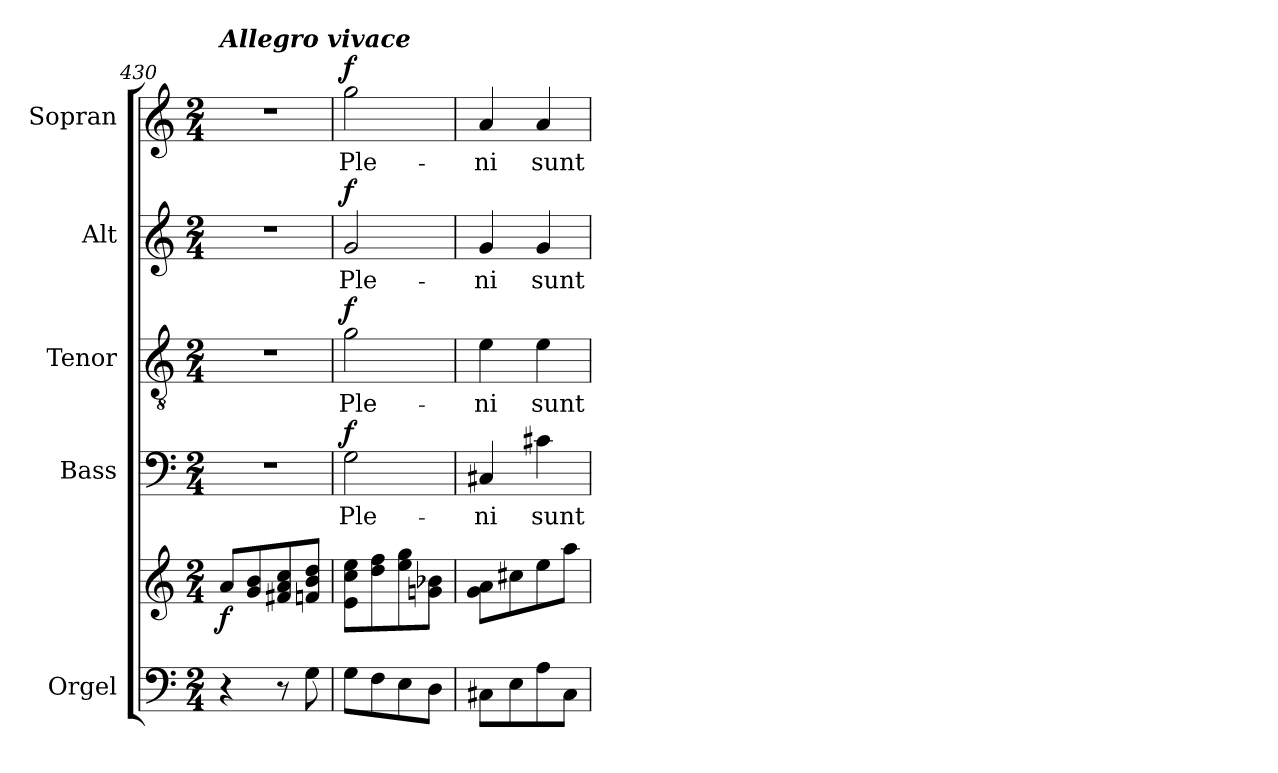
**kern	**kern	**dynam	**kern	**text	**dynam	**kern	**text	**dynam	**kern	**text	**dynam	**kern	**text	**dynam
*part5	*part5	*part5	*part4	*part4	*part4	*part3	*part3	*part3	*part2	*part2	*part2	*part1	*part1	*part1
*staff6	*staff5	*staff5/6	*staff4	*staff4	*staff4	*staff3	*staff3	*staff3	*staff2	*staff2	*staff2	*staff1	*staff1	*staff1
*I"Orgel	*	*	*I"Bass	*	*	*I"Tenor	*	*	*I"Alt	*	*	*I"Sopran	*	*
*I'Org.	*	*	*I'B.	*	*	*I'T.	*	*	*I'A.	*	*	*I'S.	*	*
!!LO:LB:g=z
*clefF4	*clefG2	*	*clefF4	*	*	*clefGv2	*	*	*clefG2	*	*	*clefG2	*	*
*k[]	*k[]	*	*k[]	*	*	*k[]	*	*	*k[]	*	*	*k[]	*	*
*C:	*C:	*	*C:	*	*	*C:	*	*	*C:	*	*	*C:	*	*
*M2/4	*M2/4	*	*M2/4	*	*	*M2/4	*	*	*M2/4	*	*	*M2/4	*	*
=430	=430	=430	=430	=430	=430	=430	=430	=430	=430	=430	=430	=430	=430	=430
!	!	!	!	!	!	!	!	!	!	!	!	!LO:TX:a:Bi:t=Allegro vivace	!	!
!	!	!LO:DY:b	!	!	!	!	!	!	!	!	!	!	!	!
4r	8a/L	f	2r	.	.	2r	.	.	2r	.	.	2r	.	.
.	8g/ 8b/	.	.	.	.	.	.	.	.	.	.	.	.	.
8r	8f#X/ 8a/ 8cc/	.	.	.	.	.	.	.	.	.	.	.	.	.
8G\	8fn/ 8b/ 8dd/J	.	.	.	.	.	.	.	.	.	.	.	.	.
=431	=431	=431	=431	=431	=431	=431	=431	=431	=431	=431	=431	=431	=431	=431
!	!	!	!	!LO:LY:b	!LO:DY:a	!	!LO:LY:b	!LO:DY:a	!	!LO:LY:b	!LO:DY:a	!	!LO:LY:b	!LO:DY:a
8G\L	8e\ 8cc\ 8ee\L	.	2G\	Ple-	f	2g\	Ple-	f	2g/	Ple-	f	2gg\	Ple-	f
8F\	8dd\ 8ff\	.	.	.	.	.	.	.	.	.	.	.	.	.
8E\	8ee\ 8gg\	.	.	.	.	.	.	.	.	.	.	.	.	.
8D\J	8gn\ 8b-X\J	.	.	.	.	.	.	.	.	.	.	.	.	.
=432	=432	=432	=432	=432	=432	=432	=432	=432	=432	=432	=432	=432	=432	=432
!	!	!	!	!LO:LY:b	!	!	!LO:LY:b	!	!	!LO:LY:b	!	!	!LO:LY:b	!
8C#X\L	8g\ 8a\L	.	4C#X/	-ni	.	4e\	-ni	.	4g/	-ni	.	4a/	-ni	.
8E\	8cc#X\	.	.	.	.	.	.	.	.	.	.	.	.	.
!	!	!	!	!LO:LY:b	!	!	!LO:LY:b	!	!	!LO:LY:b	!	!	!LO:LY:b	!
8A\	8ee\	.	4c#X\	sunt	.	4e\	sunt	.	4g/	sunt	.	4a/	sunt	.
8C#\J	8aa\J	.	.	.	.	.	.	.	.	.	.	.	.	.
=	=	=	=	=	=	=	=	=	=	=	=	=	=	=
*-	*-	*-	*-	*-	*-	*-	*-	*-	*-	*-	*-	*-	*-	*-
